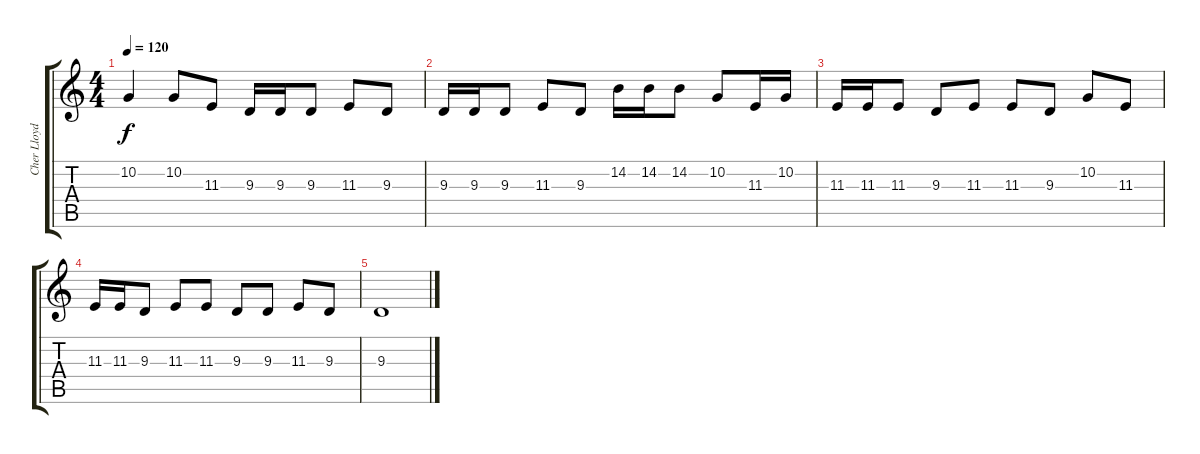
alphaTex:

\track ("Cher Lloyd" "Cher Lloyd") {instrument trumpet}
\staff {score tabs}
\tuning (D4 A3 F3 C3 G2 D2) {hide}
\ts (4 4)
\tempo 120
\clef g2
\ks c
10.2.4{dy f} 10.2.8 11.3.8 9.3.16 9.3.16 9.3.8 11.3.8 9.3.8 |
9.3.16 9.3.16 9.3.8 11.3.8 9.3.8 14.2.16 14.2.16 14.2.8 10.2.8 11.3.16 10.2.16 |
11.3.16 11.3.16 11.3.8 9.3.8 11.3.8 11.3.8 9.3.8 10.2.8 11.3.8 |
11.3.16 11.3.16 9.3.8 11.3.8 11.3.8 9.3.8 9.3.8 11.3.8 9.3.8 |
9.3.1
